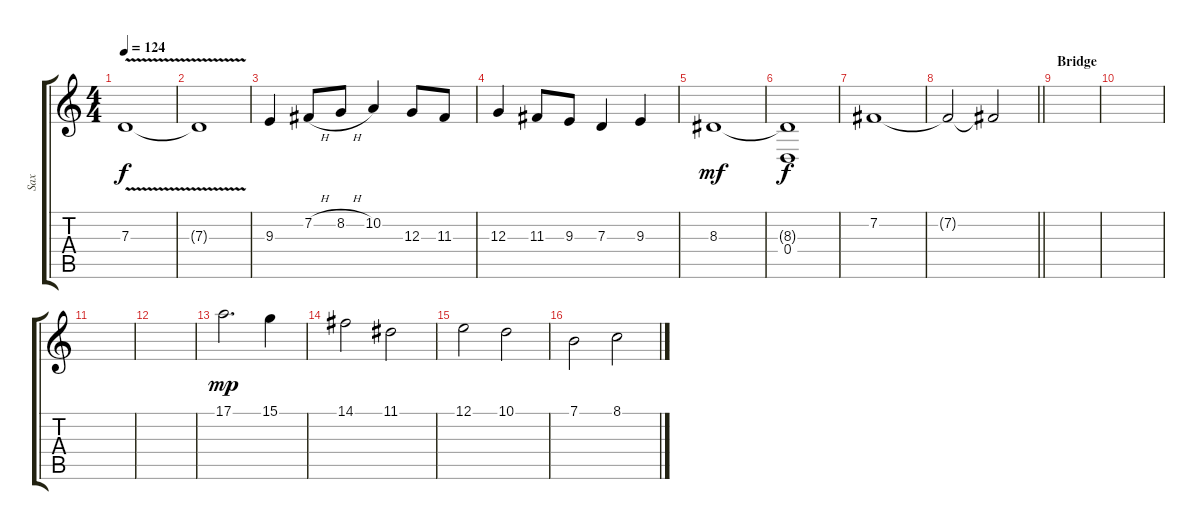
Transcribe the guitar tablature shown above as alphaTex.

\track ("Sax" "Sax") {instrument sopranosax}
\staff {score tabs}
\tuning (E4 B3 G3 D3 A2 E2) {hide}
\ts (4 4)
\tempo 124
\clef g2
\ks c
7.3{v}.1{dy f} |
7.3{t}.1 |
9.3.4 7.2{h}.8 8.2{h}.8 10.2.4 12.3.8 11.3.8 |
12.3.4 11.3.8 9.3.8 7.3.4 9.3.4 |
8.3.1{dy mf} |
(8.3{t} 0.4).1{dy f} |
7.2.1 |
\barLineRight lightlight
7.2{t}.2 7.2{t}.2 |
\section ("" "Bridge")
|
|
|
|
17.1.2{d dy mp instrument clarinet} 15.1.4 |
14.1.2 11.1.2 |
12.1.2 10.1.2 |
7.1.2 8.1.2
